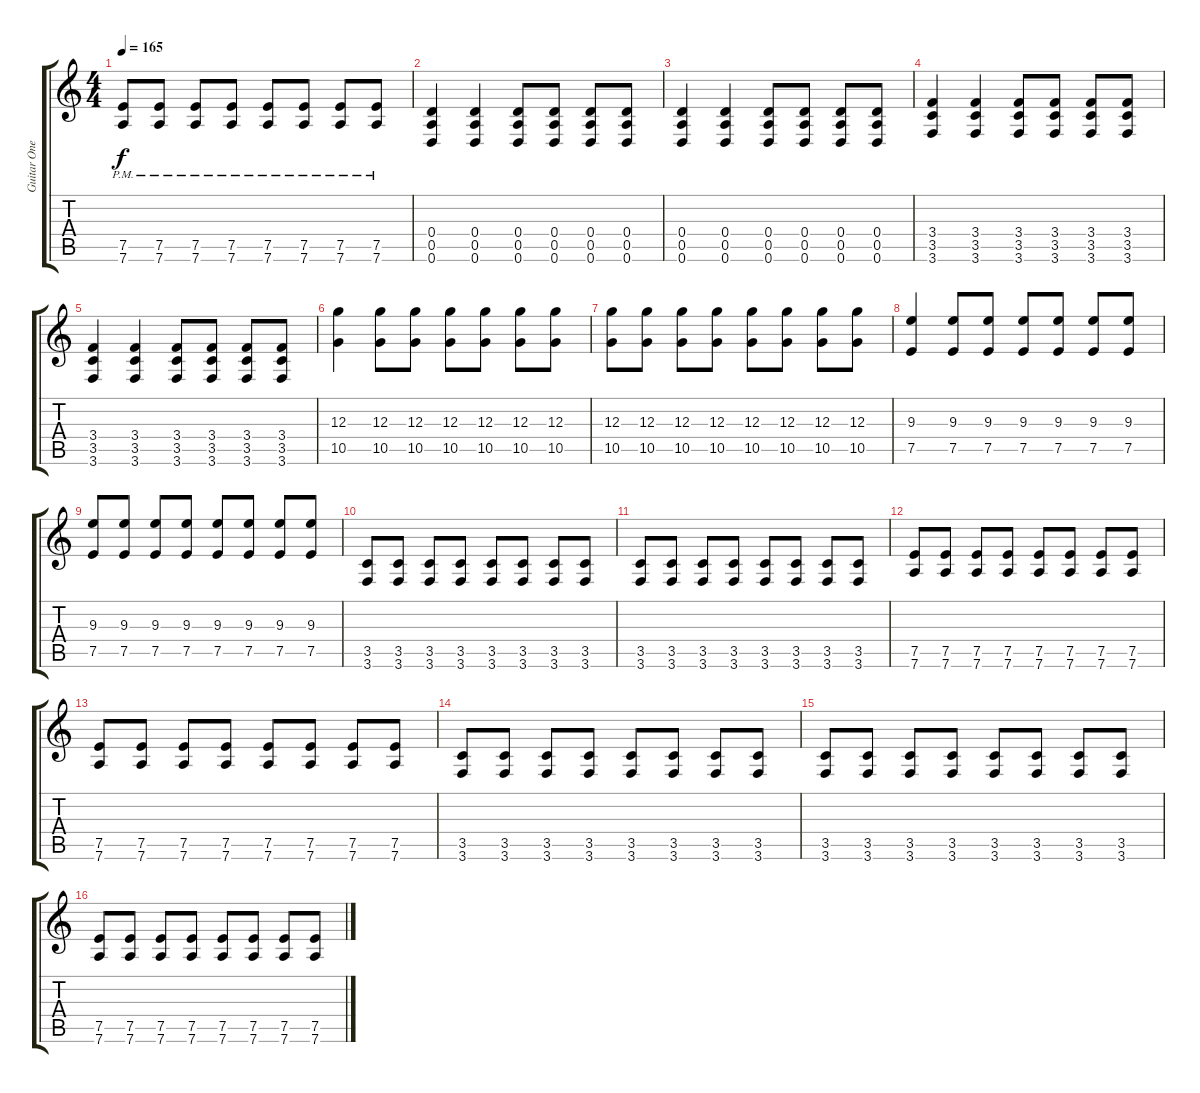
\track ("Guitar One" "Guitar One") {instrument distortionguitar}
\staff {score tabs}
\tuning (E4 B3 G3 D3 A2 D2) {hide}
\ts (4 4)
\tempo 165
\clef g2
\ks c
(7.5{pm} 7.6{pm}).8{dy f} (7.5{pm} 7.6{pm}).8 (7.5{pm} 7.6{pm}).8 (7.5{pm} 7.6{pm}).8 (7.5{pm} 7.6{pm}).8 (7.5{pm} 7.6{pm}).8 (7.5{pm} 7.6{pm}).8 (7.5{pm} 7.6{pm}).8 |
(0.4 0.5 0.6).4 (0.4 0.5 0.6).4 (0.4 0.5 0.6).8 (0.4 0.5 0.6).8 (0.4 0.5 0.6).8 (0.4 0.5 0.6).8 |
(0.4 0.5 0.6).4 (0.4 0.5 0.6).4 (0.4 0.5 0.6).8 (0.4 0.5 0.6).8 (0.4 0.5 0.6).8 (0.4 0.5 0.6).8 |
(3.4 3.5 3.6).4 (3.4 3.5 3.6).4 (3.4 3.5 3.6).8 (3.4 3.5 3.6).8 (3.4 3.5 3.6).8 (3.4 3.5 3.6).8 |
(3.4 3.5 3.6).4 (3.4 3.5 3.6).4 (3.4 3.5 3.6).8 (3.4 3.5 3.6).8 (3.4 3.5 3.6).8 (3.4 3.5 3.6).8 |
(12.3 10.5).4 (12.3 10.5).8 (12.3 10.5).8 (12.3 10.5).8 (12.3 10.5).8 (12.3 10.5).8 (12.3 10.5).8 |
(12.3 10.5).8 (12.3 10.5).8 (12.3 10.5).8 (12.3 10.5).8 (12.3 10.5).8 (12.3 10.5).8 (12.3 10.5).8 (12.3 10.5).8 |
(9.3 7.5).4 (9.3 7.5).8 (9.3 7.5).8 (9.3 7.5).8 (9.3 7.5).8 (9.3 7.5).8 (9.3 7.5).8 |
(9.3 7.5).8 (9.3 7.5).8 (9.3 7.5).8 (9.3 7.5).8 (9.3 7.5).8 (9.3 7.5).8 (9.3 7.5).8 (9.3 7.5).8 |
(3.5 3.6).8 (3.5 3.6).8 (3.5 3.6).8 (3.5 3.6).8 (3.5 3.6).8 (3.5 3.6).8 (3.5 3.6).8 (3.5 3.6).8 |
(3.5 3.6).8 (3.5 3.6).8 (3.5 3.6).8 (3.5 3.6).8 (3.5 3.6).8 (3.5 3.6).8 (3.5 3.6).8 (3.5 3.6).8 |
(7.5 7.6).8 (7.5 7.6).8 (7.5 7.6).8 (7.5 7.6).8 (7.5 7.6).8 (7.5 7.6).8 (7.5 7.6).8 (7.5 7.6).8 |
(7.5 7.6).8 (7.5 7.6).8 (7.5 7.6).8 (7.5 7.6).8 (7.5 7.6).8 (7.5 7.6).8 (7.5 7.6).8 (7.5 7.6).8 |
(3.5 3.6).8 (3.5 3.6).8 (3.5 3.6).8 (3.5 3.6).8 (3.5 3.6).8 (3.5 3.6).8 (3.5 3.6).8 (3.5 3.6).8 |
(3.5 3.6).8 (3.5 3.6).8 (3.5 3.6).8 (3.5 3.6).8 (3.5 3.6).8 (3.5 3.6).8 (3.5 3.6).8 (3.5 3.6).8 |
(7.5 7.6).8 (7.5 7.6).8 (7.5 7.6).8 (7.5 7.6).8 (7.5 7.6).8 (7.5 7.6).8 (7.5 7.6).8 (7.5 7.6).8
